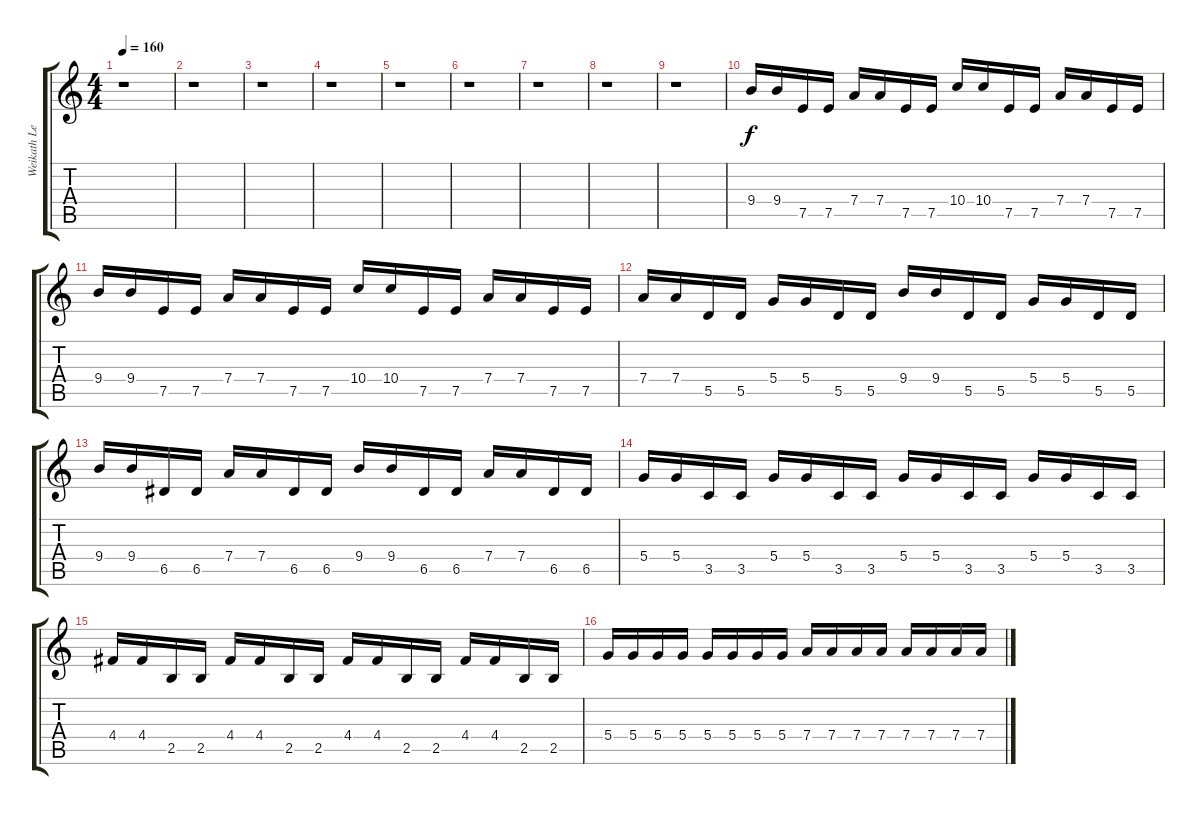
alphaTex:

\track ("Weikath Lead" "Weikath Le") {instrument overdrivenguitar}
\staff {score tabs}
\tuning (E4 B3 G3 D3 A2 E2) {hide}
\ts (4 4)
\tempo 160
\clef g2
\ks c
r.1{dy f} |
r.1 |
r.1 |
r.1 |
r.1 |
r.1 |
r.1 |
r.1 |
r.1 |
9.4.16 9.4.16 7.5.16 7.5.16 7.4.16 7.4.16 7.5.16 7.5.16 10.4.16 10.4.16 7.5.16 7.5.16 7.4.16 7.4.16 7.5.16 7.5.16 |
9.4.16 9.4.16 7.5.16 7.5.16 7.4.16 7.4.16 7.5.16 7.5.16 10.4.16 10.4.16 7.5.16 7.5.16 7.4.16 7.4.16 7.5.16 7.5.16 |
7.4.16 7.4.16 5.5.16 5.5.16 5.4.16 5.4.16 5.5.16 5.5.16 9.4.16 9.4.16 5.5.16 5.5.16 5.4.16 5.4.16 5.5.16 5.5.16 |
9.4.16 9.4.16 6.5.16 6.5.16 7.4.16 7.4.16 6.5.16 6.5.16 9.4.16 9.4.16 6.5.16 6.5.16 7.4.16 7.4.16 6.5.16 6.5.16 |
5.4.16 5.4.16 3.5.16 3.5.16 5.4.16 5.4.16 3.5.16 3.5.16 5.4.16 5.4.16 3.5.16 3.5.16 5.4.16 5.4.16 3.5.16 3.5.16 |
4.4.16 4.4.16 2.5.16 2.5.16 4.4.16 4.4.16 2.5.16 2.5.16 4.4.16 4.4.16 2.5.16 2.5.16 4.4.16 4.4.16 2.5.16 2.5.16 |
5.4.16 5.4.16 5.4.16 5.4.16 5.4.16 5.4.16 5.4.16 5.4.16 7.4.16 7.4.16 7.4.16 7.4.16 7.4.16 7.4.16 7.4.16 7.4.16
